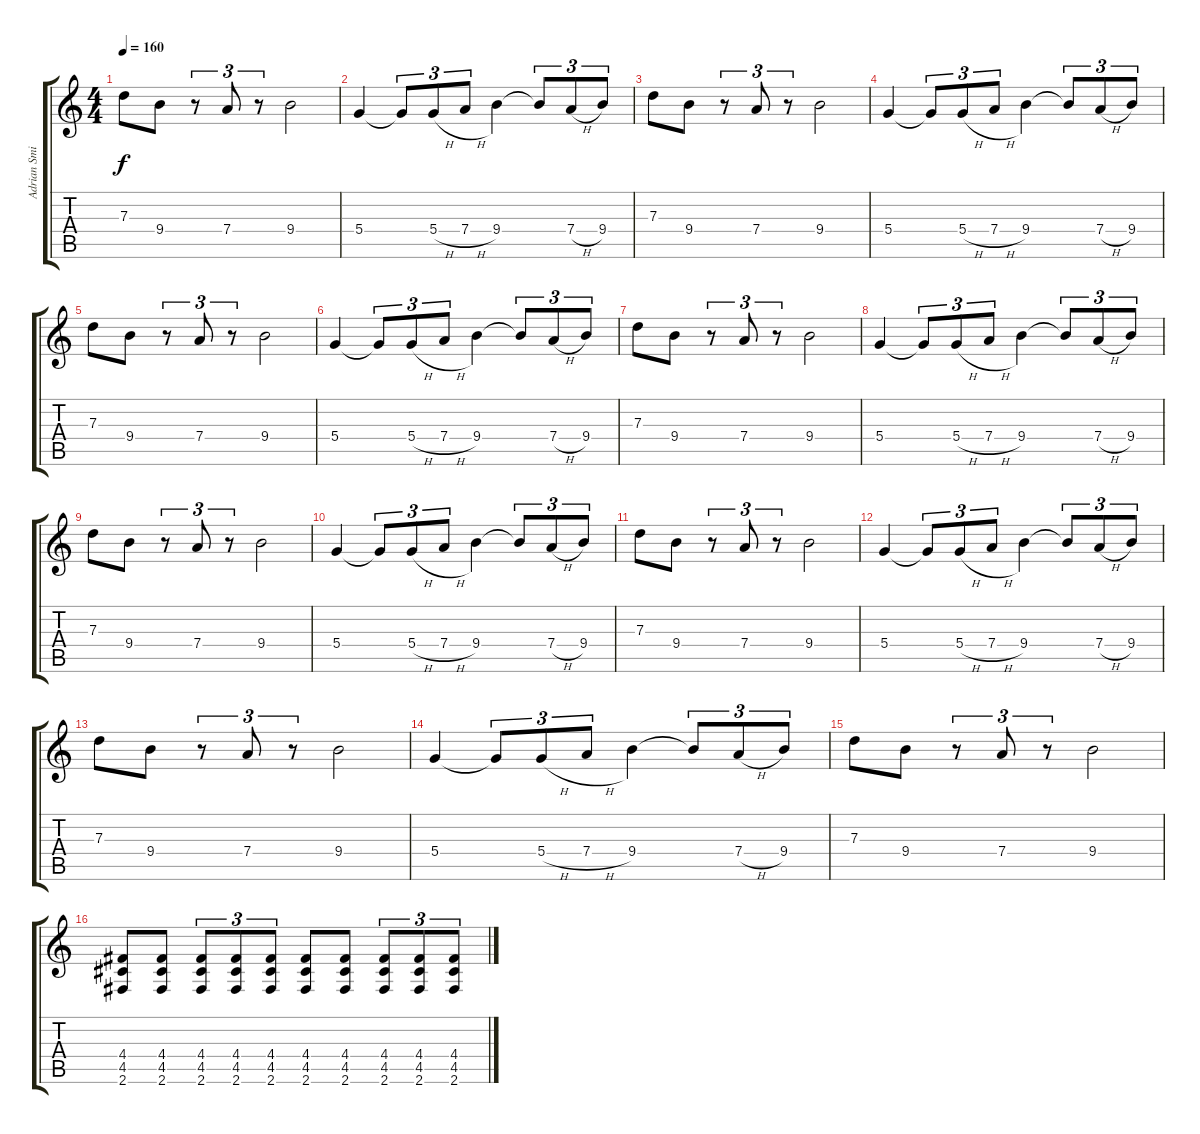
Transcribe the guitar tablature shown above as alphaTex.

\track ("Adrian Smith" "Adrian Smi") {instrument distortionguitar}
\staff {score tabs}
\tuning (E4 B3 G3 D3 A2 E2) {hide}
\ts (4 4)
\tempo 160
\clef g2
\ks c
7.3.8{dy f} 9.4.8 r.8{tu (3 2)} 7.4.8{tu (3 2)} r.8{tu (3 2)} 9.4.2 |
5.4.4 5.4{t}.8{tu (3 2)} 5.4{h}.8{tu (3 2)} 7.4{h}.8{tu (3 2)} 9.4.4 9.4{t}.8{tu (3 2)} 7.4{h}.8{tu (3 2)} 9.4.8{tu (3 2)} |
7.3.8 9.4.8 r.8{tu (3 2)} 7.4.8{tu (3 2)} r.8{tu (3 2)} 9.4.2 |
5.4.4 5.4{t}.8{tu (3 2)} 5.4{h}.8{tu (3 2)} 7.4{h}.8{tu (3 2)} 9.4.4 9.4{t}.8{tu (3 2)} 7.4{h}.8{tu (3 2)} 9.4.8{tu (3 2)} |
7.3.8 9.4.8 r.8{tu (3 2)} 7.4.8{tu (3 2)} r.8{tu (3 2)} 9.4.2 |
5.4.4 5.4{t}.8{tu (3 2)} 5.4{h}.8{tu (3 2)} 7.4{h}.8{tu (3 2)} 9.4.4 9.4{t}.8{tu (3 2)} 7.4{h}.8{tu (3 2)} 9.4.8{tu (3 2)} |
7.3.8 9.4.8 r.8{tu (3 2)} 7.4.8{tu (3 2)} r.8{tu (3 2)} 9.4.2 |
5.4.4 5.4{t}.8{tu (3 2)} 5.4{h}.8{tu (3 2)} 7.4{h}.8{tu (3 2)} 9.4.4 9.4{t}.8{tu (3 2)} 7.4{h}.8{tu (3 2)} 9.4.8{tu (3 2)} |
7.3.8 9.4.8 r.8{tu (3 2)} 7.4.8{tu (3 2)} r.8{tu (3 2)} 9.4.2 |
5.4.4 5.4{t}.8{tu (3 2)} 5.4{h}.8{tu (3 2)} 7.4{h}.8{tu (3 2)} 9.4.4 9.4{t}.8{tu (3 2)} 7.4{h}.8{tu (3 2)} 9.4.8{tu (3 2)} |
7.3.8 9.4.8 r.8{tu (3 2)} 7.4.8{tu (3 2)} r.8{tu (3 2)} 9.4.2 |
5.4.4 5.4{t}.8{tu (3 2)} 5.4{h}.8{tu (3 2)} 7.4{h}.8{tu (3 2)} 9.4.4 9.4{t}.8{tu (3 2)} 7.4{h}.8{tu (3 2)} 9.4.8{tu (3 2)} |
7.3.8 9.4.8 r.8{tu (3 2)} 7.4.8{tu (3 2)} r.8{tu (3 2)} 9.4.2 |
5.4.4 5.4{t}.8{tu (3 2)} 5.4{h}.8{tu (3 2)} 7.4{h}.8{tu (3 2)} 9.4.4 9.4{t}.8{tu (3 2)} 7.4{h}.8{tu (3 2)} 9.4.8{tu (3 2)} |
7.3.8 9.4.8 r.8{tu (3 2)} 7.4.8{tu (3 2)} r.8{tu (3 2)} 9.4.2 |
(4.4 4.5 2.6).8 (4.4 4.5 2.6).8 (4.4 4.5 2.6).8{tu (3 2)} (4.4 4.5 2.6).8{tu (3 2)} (4.4 4.5 2.6).8{tu (3 2)} (4.4 4.5 2.6).8 (4.4 4.5 2.6).8 (4.4 4.5 2.6).8{tu (3 2)} (4.4 4.5 2.6).8{tu (3 2)} (4.4 4.5 2.6).8{tu (3 2)}
